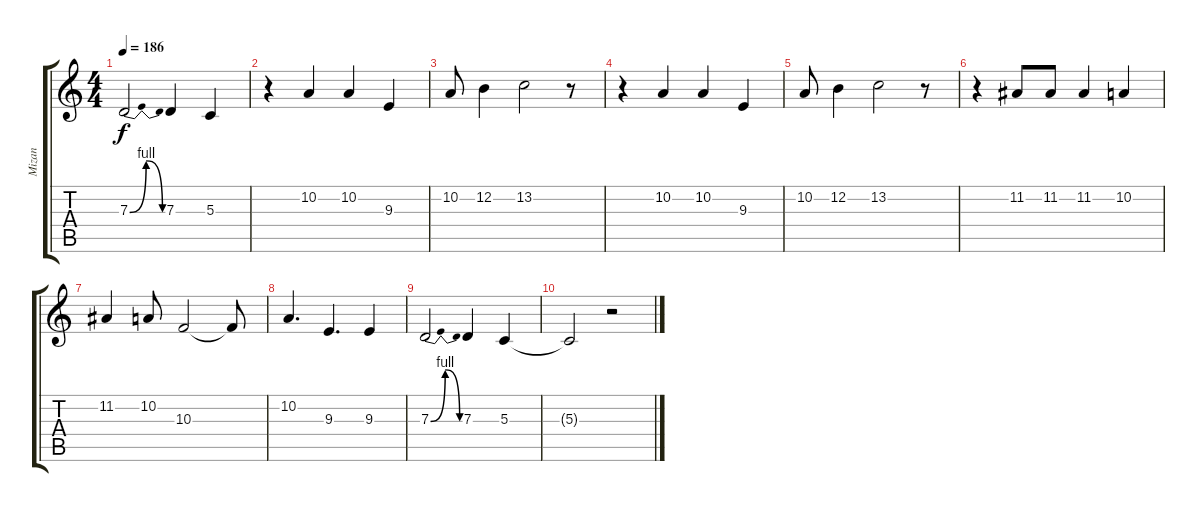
\track ("Mizan" "Mizan") {instrument flute}
\staff {score tabs}
\tuning (E4 B3 G3 D3 A2 E2) {hide}
\ts (4 4)
\tempo 186
\clef g2
\ks c
7.3{be (bendrelease 0 0 30 4 30 4 60 0)}.2{dy f} 7.3.4 5.3.4 |
r.4 10.2.4 10.2.4 9.3.4 |
10.2.8 12.2.4 13.2.2 r.8 |
r.4 10.2.4 10.2.4 9.3.4 |
10.2.8 12.2.4 13.2.2 r.8 |
r.4 11.2.8 11.2.8 11.2.4 10.2.4 |
11.2.4 10.2.8 10.3.2 10.3{t}.8 |
10.2.4{d} 9.3.4{d} 9.3.4 |
7.3{be (bendrelease 0 0 30 4 30 4 60 0)}.2 7.3.4 5.3.4 |
5.3{t}.2 r.2
